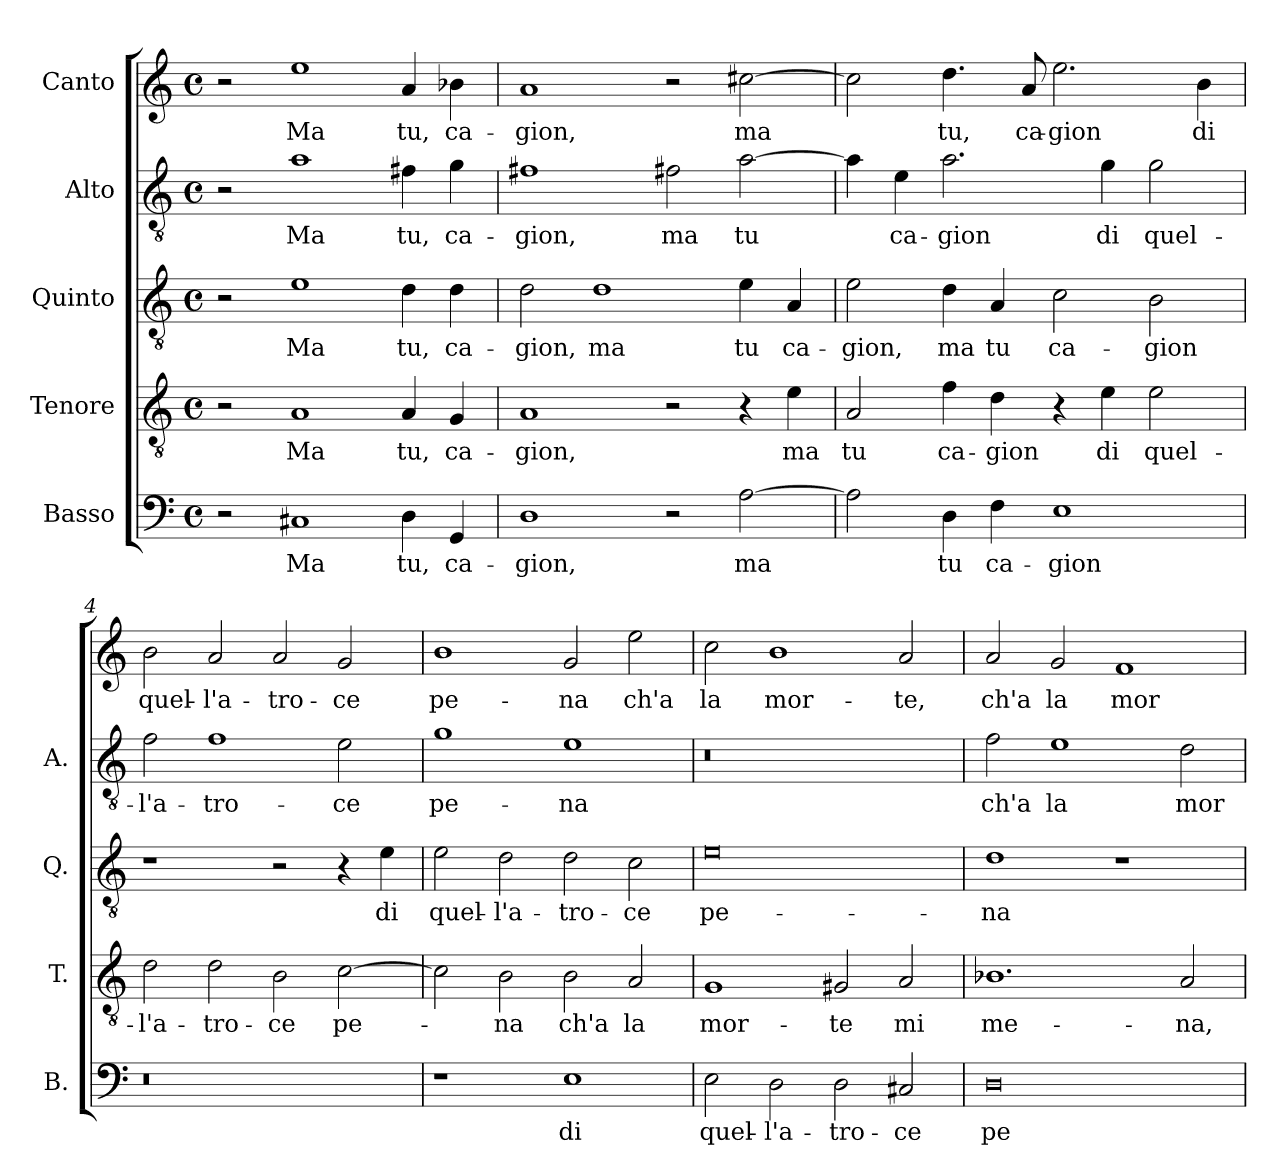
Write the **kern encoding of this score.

**kern	**text	**kern	**text	**kern	**text	**kern	**text	**kern	**text
*part5	*part5	*part4	*part4	*part3	*part3	*part2	*part2	*part1	*part1
*staff5	*staff5	*staff4	*staff4	*staff3	*staff3	*staff2	*staff2	*staff1	*staff1
*I"Basso	*	*I"Tenore	*	*I"Quinto	*	*I"Alto	*	*I"Canto	*
*I'B.	*	*I'T.	*	*I'Q.	*	*I'A.	*	*	*
*clefF4	*	*clefGv2	*	*clefGv2	*	*clefGv2	*	*clefG2	*
*k[]	*	*k[]	*	*k[]	*	*k[]	*	*k[]	*
*a:	*	*a:	*	*a:	*	*a:	*	*a:	*
*M4/4	*	*M4/4	*	*M4/4	*	*M4/4	*	*M4/4	*
*met(c)	*	*met(c)	*	*met(c)	*	*met(c)	*	*met(c)	*
=1	=1	=1	=1	=1	=1	=1	=1	=1	=1
2r	.	2r	.	2r	.	2r	.	2r	.
1C#X/	Ma	1A/	Ma	1e\	Ma	1a\	Ma	1ee\	Ma
4D\	tu,	4A/	tu,	4d\	tu,	4f#X\	tu,	4a/	tu,
4GG/	ca-	4G/	ca-	4d\	ca-	4g\	ca-	4b-X\	ca-
=2	=2	=2	=2	=2	=2	=2	=2	=2	=2
1D\	-gion,	1A/	-gion,	2d\	-gion,	1f#X\	-gion,	1a/	-gion,
.	.	.	.	1d\	ma	.	.	.	.
2r	.	2r	.	.	.	2f#X\	ma	2r	.
[2A\	ma	4r	.	4e\	tu	[2a\	tu	[2cc#X\	ma
.	.	4e\	ma	4A/	ca-	.	.	.	.
=3	=3	=3	=3	=3	=3	=3	=3	=3	=3
2A\]	.	2A/	tu	2e\	-gion,	4a\]	.	2cc#\]	.
.	.	.	.	.	.	4e\	ca-	.	.
4D\	tu	4f\	ca-	4d\	ma	2.a\	-gion	4.dd\	tu,
4F\	ca-	4d\	-gion	4A/	tu	.	.	.	.
.	.	.	.	.	.	.	.	8a/	ca-
1E\	-gion	4r	.	2c\	ca-	.	.	2.ee\	-gion
.	.	4e\	di	.	.	4g\	di	.	.
.	.	2e\	quel-	2B\	-gion	2g\	quel-	.	.
.	.	.	.	.	.	.	.	4b\	di
=4	=4	=4	=4	=4	=4	=4	=4	=4	=4
!LO:N:vis=0	!	!	!	!	!	!	!	!	!
1r	.	2d\	-l'a-	1r	.	2f\	-l'a-	2b\	quel-
.	.	2d\	-tro-	.	.	1f\	-tro-	2a/	-l'a-
1ryy	.	2B\	-ce	2r	.	.	.	2a/	-tro-
.	.	[2c\	pe-	4r	.	2e\	-ce	2g/	-ce
.	.	.	.	4e\	di	.	.	.	.
=5	=5	=5	=5	=5	=5	=5	=5	=5	=5
1r	.	2c\]	.	2e\	quel-	1g\	pe-	1b\	pe-
.	.	2B\	-na	2d\	-l'a-	.	.	.	.
1E\	di	2B\	ch'a	2d\	-tro-	1e\	-na	2g/	-na
.	.	2A/	la	2c\	-ce	.	.	2ee\	ch'a
=6	=6	=6	=6	=6	=6	=6	=6	=6	=6
!	!	!	!	!	!	!LO:N:vis=0	!	!	!
2E\	quel-	1G/	mor-	0e\	pe-	1r	.	2cc\	la
2D\	-l'a-	.	.	.	.	.	.	1b\	mor-
2D\	-tro-	2G#X/	-te	.	.	1ryy	.	.	.
2C#X/	-ce	2A/	mi	.	.	.	.	2a/	-te,
=7	=7	=7	=7	=7	=7	=7	=7	=7	=7
0D\	pe-	1.B-X\	me-	1d\	-na	2f\	ch'a	2a/	ch'a
.	.	.	.	.	.	1e\	la	2g/	la
.	.	.	.	1r	.	.	.	1f/	mor-
.	.	2A/	-na,	.	.	2d\	mor-	.	.
=	=	=	=	=	=	=	=	=	=
*-	*-	*-	*-	*-	*-	*-	*-	*-	*-
